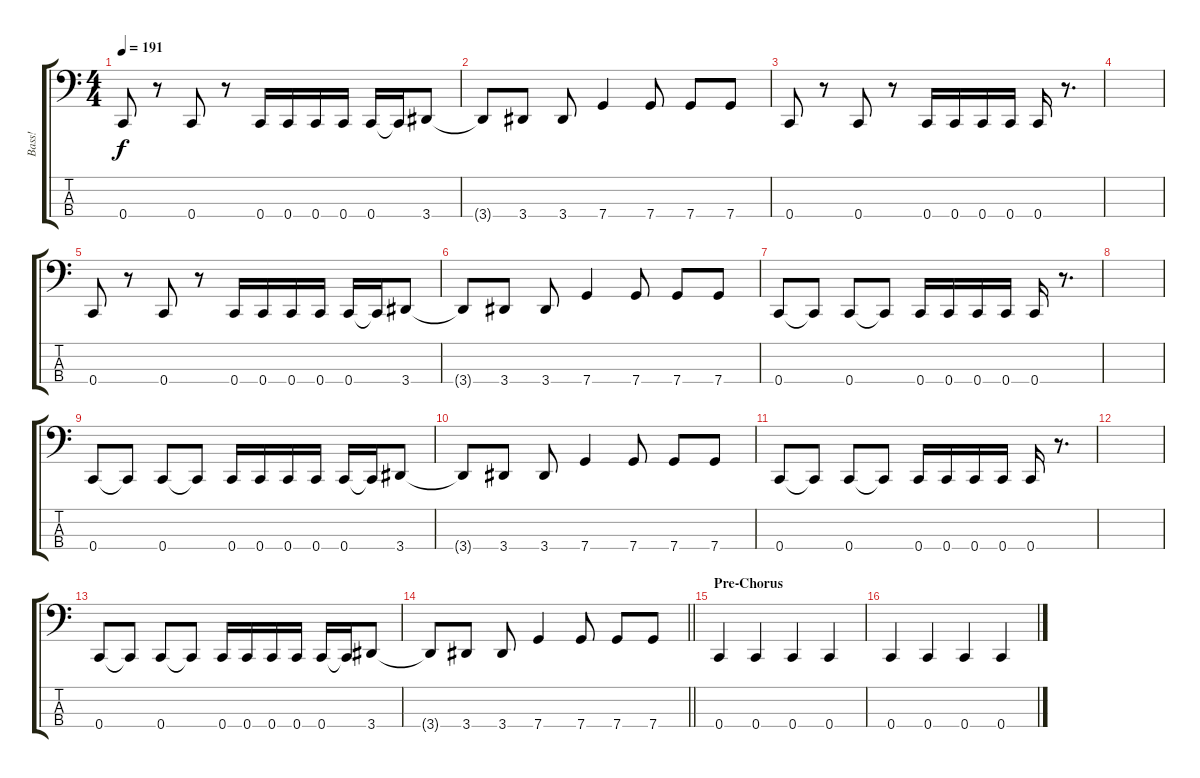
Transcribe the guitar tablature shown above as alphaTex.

\track ("Bass!" "Bass!") {instrument electricbassfinger}
\staff {score tabs}
\tuning (F2 C2 G1 C1) {hide}
\ts (4 4)
\tempo 191
\clef f4
\ks c
0.4.8{dy f} r.8 0.4.8 r.8 0.4.16 0.4.16 0.4.16 0.4.16 0.4.16 0.4{t}.16 3.4.8 |
3.4{t}.8 3.4.8 3.4.8 7.4.4 7.4.8 7.4.8 7.4.8 |
0.4.8 r.8 0.4.8 r.8 0.4.16 0.4.16 0.4.16 0.4.16 0.4.16 r.8{d} |
|
0.4.8 r.8 0.4.8 r.8 0.4.16 0.4.16 0.4.16 0.4.16 0.4.16 0.4{t}.16 3.4.8 |
3.4{t}.8 3.4.8 3.4.8 7.4.4 7.4.8 7.4.8 7.4.8 |
0.4.8 0.4{t}.8 0.4.8 0.4{t}.8 0.4.16 0.4.16 0.4.16 0.4.16 0.4.16 r.8{d} |
|
0.4.8 0.4{t}.8 0.4.8 0.4{t}.8 0.4.16 0.4.16 0.4.16 0.4.16 0.4.16 0.4{t}.16 3.4.8 |
3.4{t}.8 3.4.8 3.4.8 7.4.4 7.4.8 7.4.8 7.4.8 |
0.4.8 0.4{t}.8 0.4.8 0.4{t}.8 0.4.16 0.4.16 0.4.16 0.4.16 0.4.16 r.8{d} |
|
0.4.8 0.4{t}.8 0.4.8 0.4{t}.8 0.4.16 0.4.16 0.4.16 0.4.16 0.4.16 0.4{t}.16 3.4.8 |
\barLineRight lightlight
3.4{t}.8 3.4.8 3.4.8 7.4.4 7.4.8 7.4.8 7.4.8 |
\section ("" "Pre-Chorus")
0.4.4 0.4.4 0.4.4 0.4.4 |
0.4.4 0.4.4 0.4.4 0.4.4
